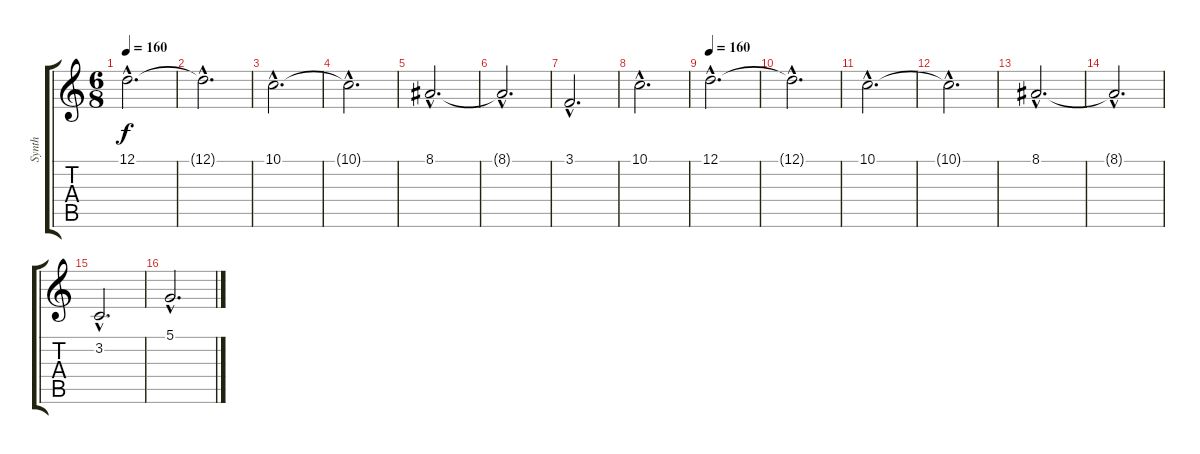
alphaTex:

\track ("Synth" "Synth") {instrument churchorgan}
\staff {score tabs}
\tuning (D4 A3 F3 C3 G2 D2) {hide}
\ts (6 8)
\tempo 160
\clef g2
\ks c
12.1{hac}.2{d dy f volume 12 instrument fx6goblins} |
12.1{hac t}.2{d} |
10.1{hac}.2{d} |
10.1{hac t}.2{d} |
8.1{hac}.2{d} |
8.1{hac t}.2{d} |
3.1{hac}.2{d} |
10.1{hac}.2{d} |
\tempo 160
12.1{hac}.2{d volume 12 instrument fx6goblins} |
12.1{hac t}.2{d} |
10.1{hac}.2{d} |
10.1{hac t}.2{d} |
8.1{hac}.2{d} |
8.1{hac t}.2{d} |
3.2{hac}.2{d} |
5.1{hac}.2{d}
